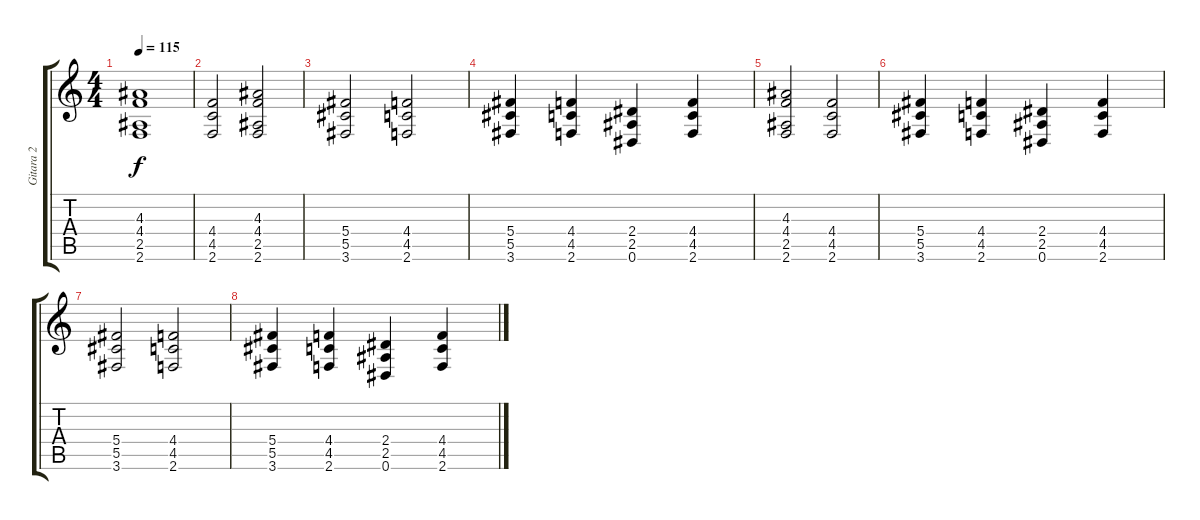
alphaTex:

\track ("Gitara 2" "Gitara 2") {instrument distortionguitar}
\staff {score tabs}
\tuning (Eb4 Bb3 Gb3 Db3 Ab2 Eb2) {hide}
\ts (4 4)
\tempo 115
\clef g2
\ks c
(4.3 4.4 2.5 2.6).1{dy f} |
(4.4 4.5 2.6).2 (4.3 4.4 2.5 2.6).2 |
(5.4 5.5 3.6).2 (4.4 4.5 2.6).2 |
(5.4 5.5 3.6).4 (4.4 4.5 2.6).4 (2.4 2.5 0.6).4 (4.4 4.5 2.6).4 |
(4.3 4.4 2.5 2.6).2 (4.4 4.5 2.6).2 |
(5.4 5.5 3.6).4 (4.4 4.5 2.6).4 (2.4 2.5 0.6).4 (4.4 4.5 2.6).4 |
(5.4 5.5 3.6).2 (4.4 4.5 2.6).2 |
(5.4 5.5 3.6).4 (4.4 4.5 2.6).4 (2.4 2.5 0.6).4 (4.4 4.5 2.6).4
